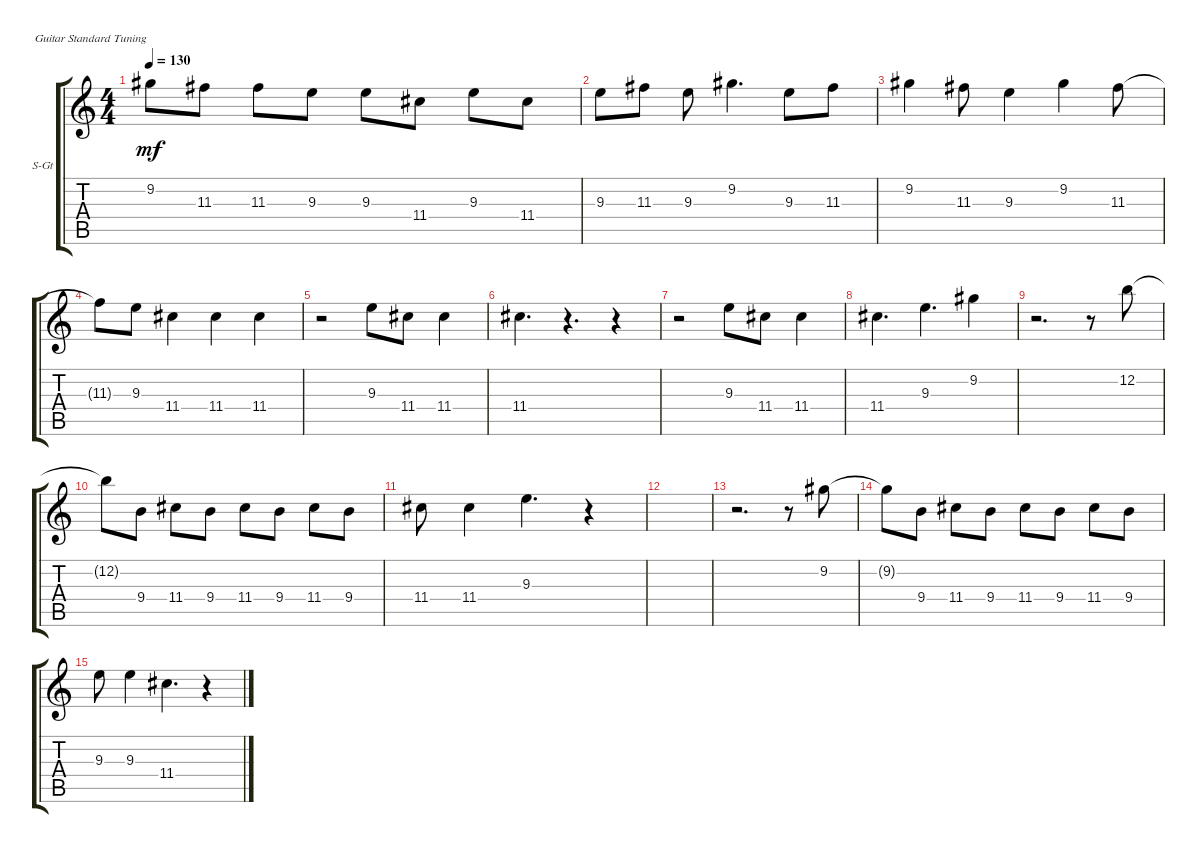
\defaultSystemsLayout 4
\bracketExtendMode groupsimilarinstruments
\firstSystemTrackNameOrientation horizontal
\otherSystemsTrackNameOrientation horizontal
\track ("Vocals" "S-Gt") {instrument acousticguitarsteel}
\staff {score tabs}
\tuning (E4 B3 G3 D3 A2 E2)
\ts (4 4)
\tempo 130
\clef g2
\ks c
9.2{t}.8{dy mf} 11.3.8 11.3.8 9.3.8 9.3.8 11.4.8 9.3.8 11.4.8 |
9.3.8 11.3.8 9.3.8 9.2.4{d} 9.3.8 11.3.8 |
9.2.4 11.3.8 9.3.4 9.2.4 11.3.8 |
11.3{t}.8 9.3.8 11.4.4 11.4.4 11.4.4 |
r.2 9.3.8 11.4.8 11.4.4 |
11.4.4{d} r.4{d} r.4 |
r.2 9.3.8 11.4.8 11.4.4 |
11.4.4{d} 9.3.4{d} 9.2.4 |
r.2{d} r.8 12.2.8 |
12.2{t}.8 9.4.8 11.4.8 9.4.8 11.4.8 9.4.8 11.4.8 9.4.8 |
11.4.8 11.4.4 9.3.4{d} r.4 |
|
r.2{d} r.8 9.2.8 |
9.2{t}.8 9.4.8 11.4.8 9.4.8 11.4.8 9.4.8 11.4.8 9.4.8 |
9.3.8 9.3.4 11.4.4{d} r.4
